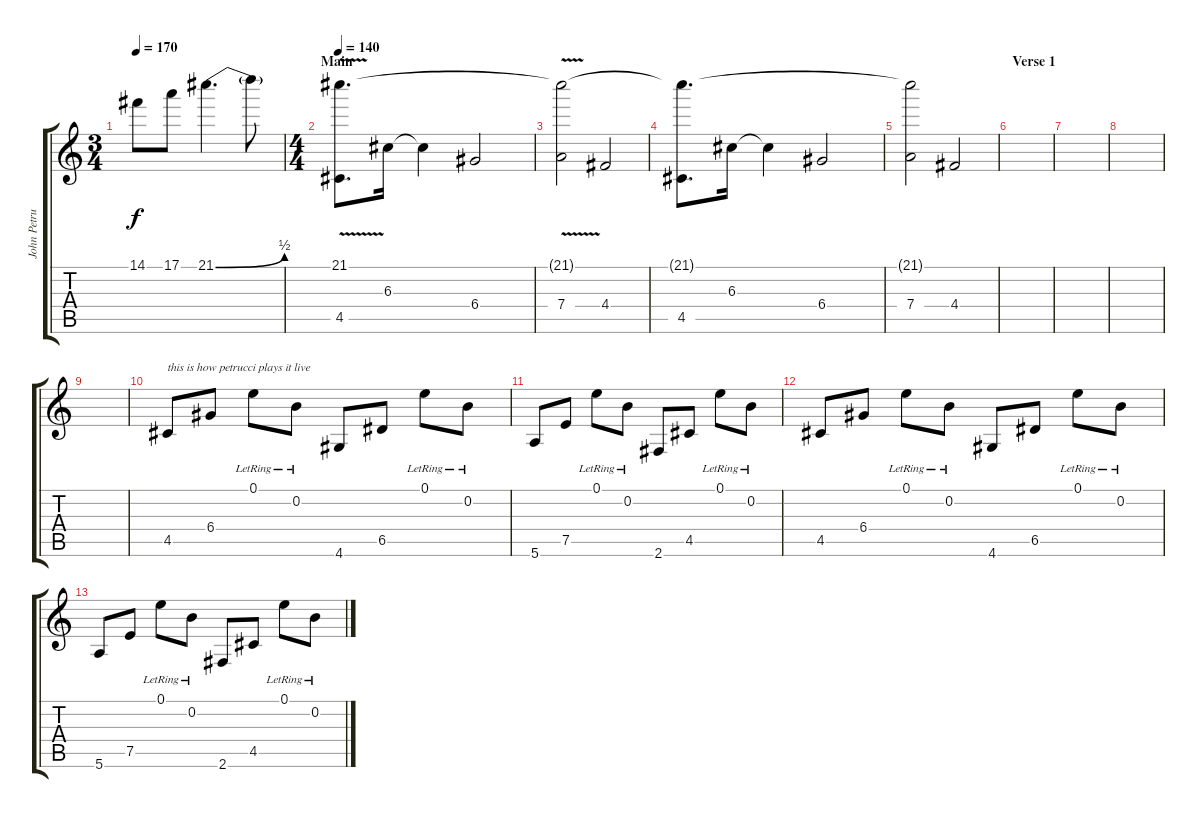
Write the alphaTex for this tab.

\track ("John Petrucci Acoustic/Solo Guitar" "John Petru") {instrument distortionguitar}
\staff {score tabs}
\tuning (E4 B3 G3 D3 A2 E2) {hide}
\ts (3 4)
\tempo 170
\clef g2
\ks c
14.1.8{dy f} 17.1.8 21.1{be (bend 0 0 60 2)}.4{d} 21.1{t}.8 |
\ts (4 4)
\section ("" "Main")
\tempo 140
(21.1{v} 4.5).8{d} 6.3.16 6.3{t}.4 6.4.2 |
(21.1{t} 7.4).2 4.4.2 |
(21.1{t} 4.5).8{d} 6.3.16 6.3{t}.4 6.4.2 |
(21.1{t} 7.4).2 4.4.2 |
\section ("" "Verse 1")
|
|
|
|
4.5.8{txt "this is how petrucci plays it live"} 6.4.8 0.1{lr}.8 0.2{lr}.8 4.6.8 6.5.8 0.1{lr}.8 0.2{lr}.8 |
5.6.8 7.5.8 0.1{lr}.8 0.2{lr}.8 2.6.8 4.5.8 0.1{lr}.8 0.2{lr}.8 |
4.5.8 6.4.8 0.1{lr}.8 0.2{lr}.8 4.6.8 6.5.8 0.1{lr}.8 0.2{lr}.8 |
5.6.8 7.5.8 0.1{lr}.8 0.2{lr}.8 2.6.8 4.5.8 0.1{lr}.8 0.2{lr}.8
